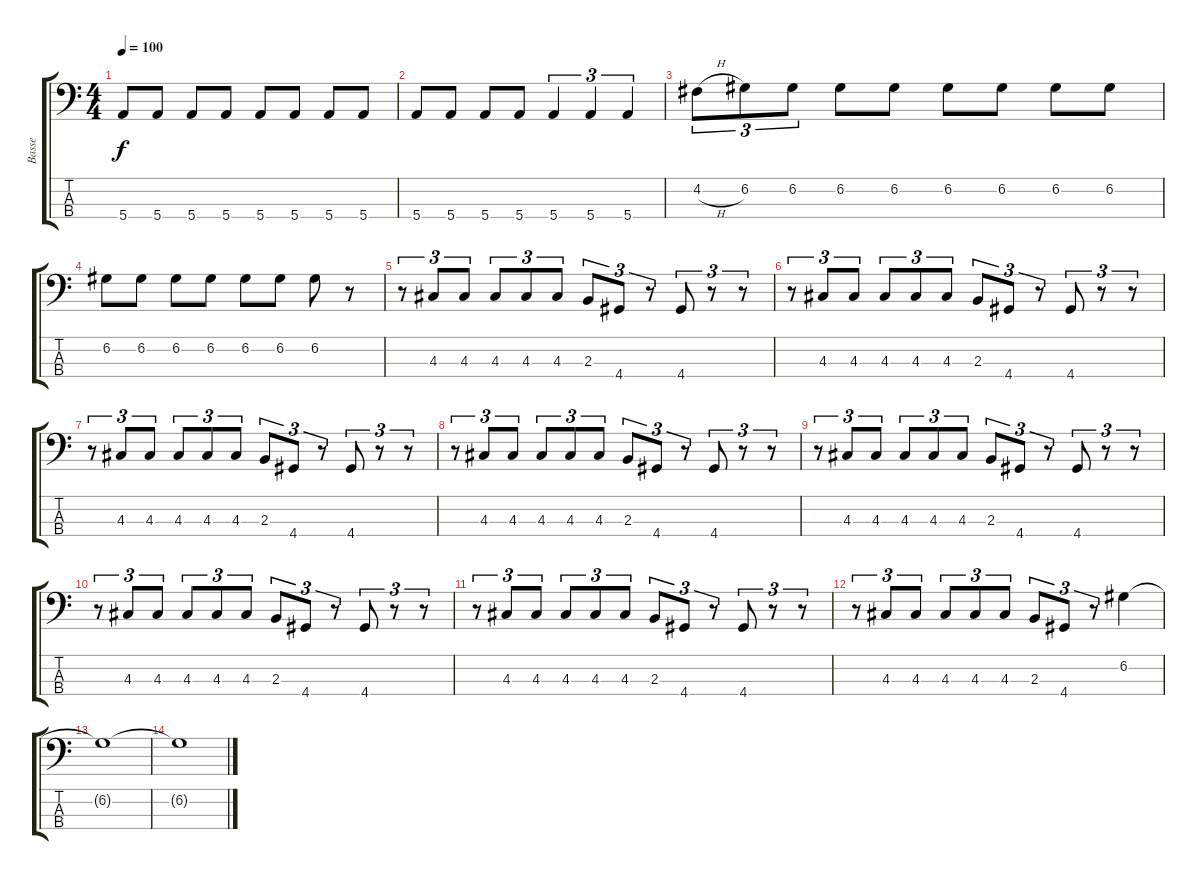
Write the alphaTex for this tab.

\track ("Basse" "Basse") {instrument electricbassfinger}
\staff {score tabs}
\tuning (G2 D2 A1 E1) {hide}
\ts (4 4)
\tempo 100
\clef f4
\ks c
5.4.8{dy f} 5.4.8 5.4.8 5.4.8 5.4.8 5.4.8 5.4.8 5.4.8 |
5.4.8 5.4.8 5.4.8 5.4.8 5.4.4{tu (3 2)} 5.4.4{tu (3 2)} 5.4.4{tu (3 2)} |
4.2{h}.8{tu (3 2)} 6.2.8{tu (3 2)} 6.2.8{tu (3 2)} 6.2.8 6.2.8 6.2.8 6.2.8 6.2.8 6.2.8 |
6.2.8 6.2.8 6.2.8 6.2.8 6.2.8 6.2.8 6.2.8 r.8 |
r.8{tu (3 2)} 4.3.8{tu (3 2)} 4.3.8{tu (3 2)} 4.3.8{tu (3 2)} 4.3.8{tu (3 2)} 4.3.8{tu (3 2)} 2.3.8{tu (3 2)} 4.4.8{tu (3 2)} r.8{tu (3 2)} 4.4.8{tu (3 2)} r.8{tu (3 2)} r.8{tu (3 2)} |
r.8{tu (3 2)} 4.3.8{tu (3 2)} 4.3.8{tu (3 2)} 4.3.8{tu (3 2)} 4.3.8{tu (3 2)} 4.3.8{tu (3 2)} 2.3.8{tu (3 2)} 4.4.8{tu (3 2)} r.8{tu (3 2)} 4.4.8{tu (3 2)} r.8{tu (3 2)} r.8{tu (3 2)} |
r.8{tu (3 2)} 4.3.8{tu (3 2)} 4.3.8{tu (3 2)} 4.3.8{tu (3 2)} 4.3.8{tu (3 2)} 4.3.8{tu (3 2)} 2.3.8{tu (3 2)} 4.4.8{tu (3 2)} r.8{tu (3 2)} 4.4.8{tu (3 2)} r.8{tu (3 2)} r.8{tu (3 2)} |
r.8{tu (3 2)} 4.3.8{tu (3 2)} 4.3.8{tu (3 2)} 4.3.8{tu (3 2)} 4.3.8{tu (3 2)} 4.3.8{tu (3 2)} 2.3.8{tu (3 2)} 4.4.8{tu (3 2)} r.8{tu (3 2)} 4.4.8{tu (3 2)} r.8{tu (3 2)} r.8{tu (3 2)} |
r.8{tu (3 2)} 4.3.8{tu (3 2)} 4.3.8{tu (3 2)} 4.3.8{tu (3 2)} 4.3.8{tu (3 2)} 4.3.8{tu (3 2)} 2.3.8{tu (3 2)} 4.4.8{tu (3 2)} r.8{tu (3 2)} 4.4.8{tu (3 2)} r.8{tu (3 2)} r.8{tu (3 2)} |
r.8{tu (3 2)} 4.3.8{tu (3 2)} 4.3.8{tu (3 2)} 4.3.8{tu (3 2)} 4.3.8{tu (3 2)} 4.3.8{tu (3 2)} 2.3.8{tu (3 2)} 4.4.8{tu (3 2)} r.8{tu (3 2)} 4.4.8{tu (3 2)} r.8{tu (3 2)} r.8{tu (3 2)} |
r.8{tu (3 2)} 4.3.8{tu (3 2)} 4.3.8{tu (3 2)} 4.3.8{tu (3 2)} 4.3.8{tu (3 2)} 4.3.8{tu (3 2)} 2.3.8{tu (3 2)} 4.4.8{tu (3 2)} r.8{tu (3 2)} 4.4.8{tu (3 2)} r.8{tu (3 2)} r.8{tu (3 2)} |
r.8{tu (3 2)} 4.3.8{tu (3 2)} 4.3.8{tu (3 2)} 4.3.8{tu (3 2)} 4.3.8{tu (3 2)} 4.3.8{tu (3 2)} 2.3.8{tu (3 2)} 4.4.8{tu (3 2)} r.8{tu (3 2)} 6.2.4 |
6.2{t}.1 |
6.2{t}.1
